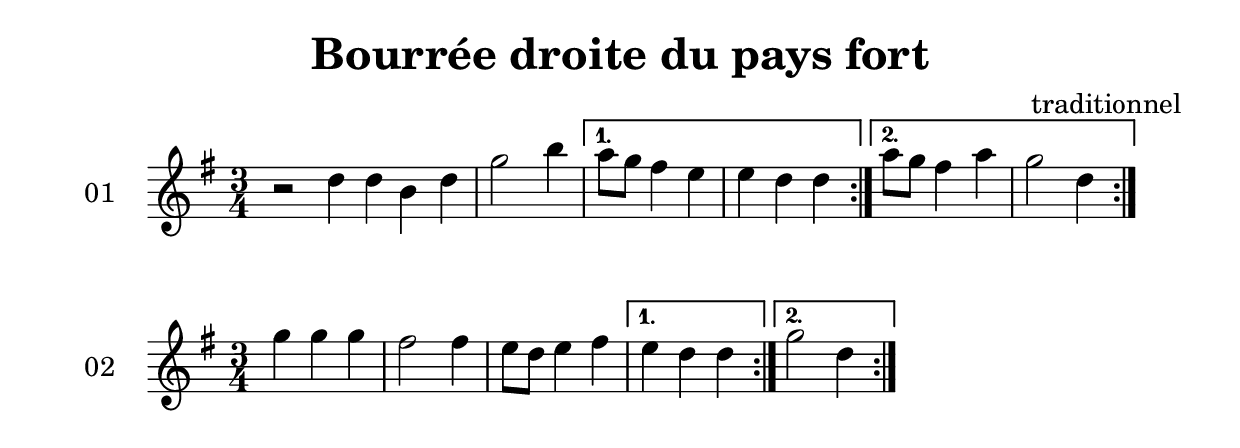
\version "2.16.2"
#(set-global-staff-size 24)

\header {
  title = "Bourrée droite du pays fort"
  %subtitle = "type danse"
  composer = "traditionnel"
}
% A et A'
\score {

   \new Staff \relative c'' {
   \time 3/4
   \key g \major
   \repeat volta 2
   % A et A'
    {
      \set Staff.instrumentName = #"01"
    r2 d4 \bar "|:" d b d | g2 b4 |
     }
   \alternative {
         {  a8 g fis4 e | e d  d |}
         {  a'8 g fis4 a | g2 d4 \break \set Score.repeatCommands = #'(end-repeat )  }
      }

   }
}
% B et B'

\score {

   \new Staff \relative c'' {
   \time 3/4
   \key g \major
   \repeat volta 2
   % A et A'
    {
      \set Staff.instrumentName = #"02"
    g'4 g g | fis2 fis4 | e8 d e4 fis |
     }
   \alternative {
         { e d d}
         {  g2 d4  \break \set Score.repeatCommands = #'(end-repeat )  }
      }

   }
}
